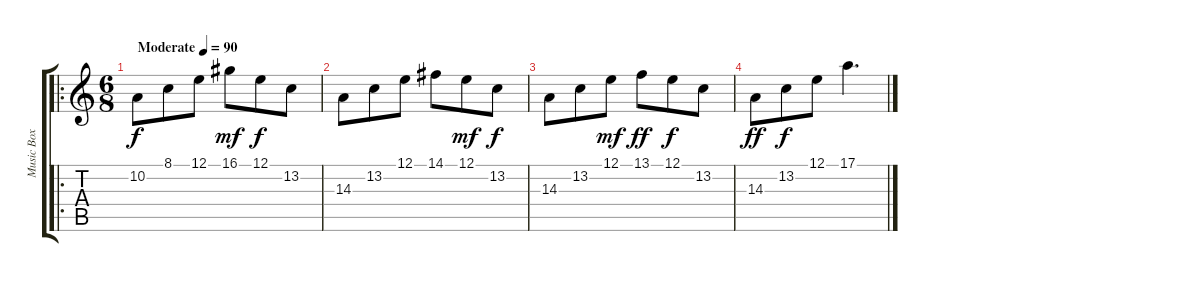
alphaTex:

\track ("Music Box" "Music Box") {instrument musicbox}
\staff {score tabs}
\tuning (E4 B3 G3 D3 A2 E2) {hide}
\ro
\ts (6 8)
\tempo (90 "Moderate")
\clef g2
\ks c
10.2.8{dy f instrument musicbox} 8.1.8 12.1.8 16.1.8{dy mf} 12.1.8{dy f} 13.2.8 |
14.3.8 13.2.8 12.1.8 14.1.8 12.1.8{dy mf} 13.2.8{dy f} |
14.3.8 13.2.8 12.1.8{dy mf} 13.1.8{dy ff} 12.1.8{dy f} 13.2.8 |
14.3.8{dy ff} 13.2.8{dy f} 12.1.8 17.1.4{d}
